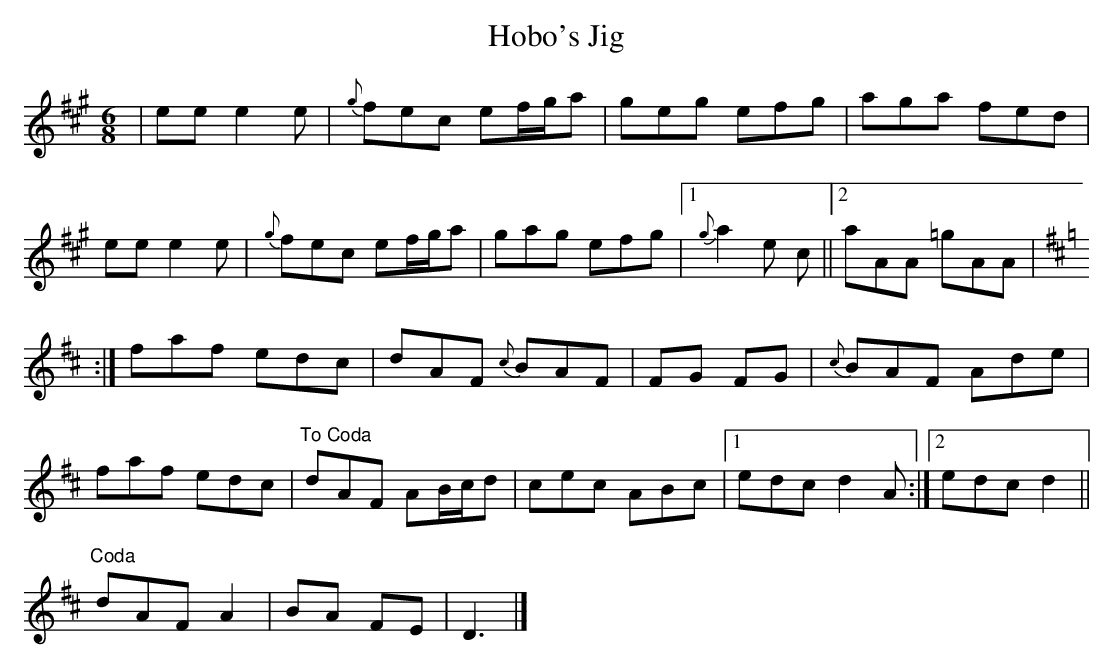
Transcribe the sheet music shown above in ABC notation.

X:1
T:Hobo's Jig
M:6/8
L:1/8
K:A
+e3A3+|+ec+ee e2e|{g}fec ef/2g/2a|geg efg|aga fed|
+ec+ee e2e|{g}fec ef/2g/2a|gag efg|1 {g}+a3A3 +a2e c||2 aAA =gAA|
K:D
:|faf edc|dAF {c}BAF|+GA+FG +AE+FG|{c}BAF Ade|
faf edc|"To Coda"dAF AB/2c/2d|cec ABc|1 edc d2A:|2 edc d2+eA+||
"Coda"dAF A2 +de+|+ce+BA +GA+FE|D3 +D3A3+|]
